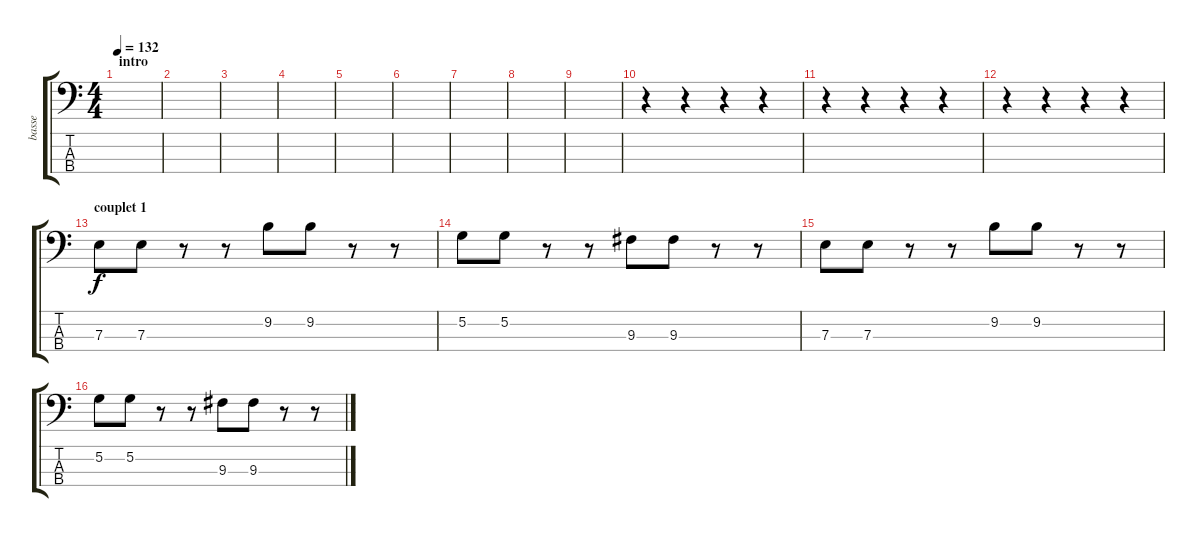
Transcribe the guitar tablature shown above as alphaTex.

\track ("basse" "basse") {instrument electricbassfinger}
\staff {score tabs}
\tuning (G2 D2 A1 E1) {hide}
\ts (4 4)
\section ("" "intro")
\tempo 132
\clef f4
\ks c
|
|
|
|
|
|
|
|
|
r.4 r.4 r.4 r.4 |
r.4 r.4 r.4 r.4 |
r.4 r.4 r.4 r.4 |
\section ("" "couplet 1")
7.3.8 7.3.8 r.8 r.8 9.2.8 9.2.8 r.8 r.8 |
5.2.8 5.2.8 r.8 r.8 9.3.8 9.3.8 r.8 r.8 |
7.3.8 7.3.8 r.8 r.8 9.2.8 9.2.8 r.8 r.8 |
5.2.8 5.2.8 r.8 r.8 9.3.8 9.3.8 r.8 r.8
